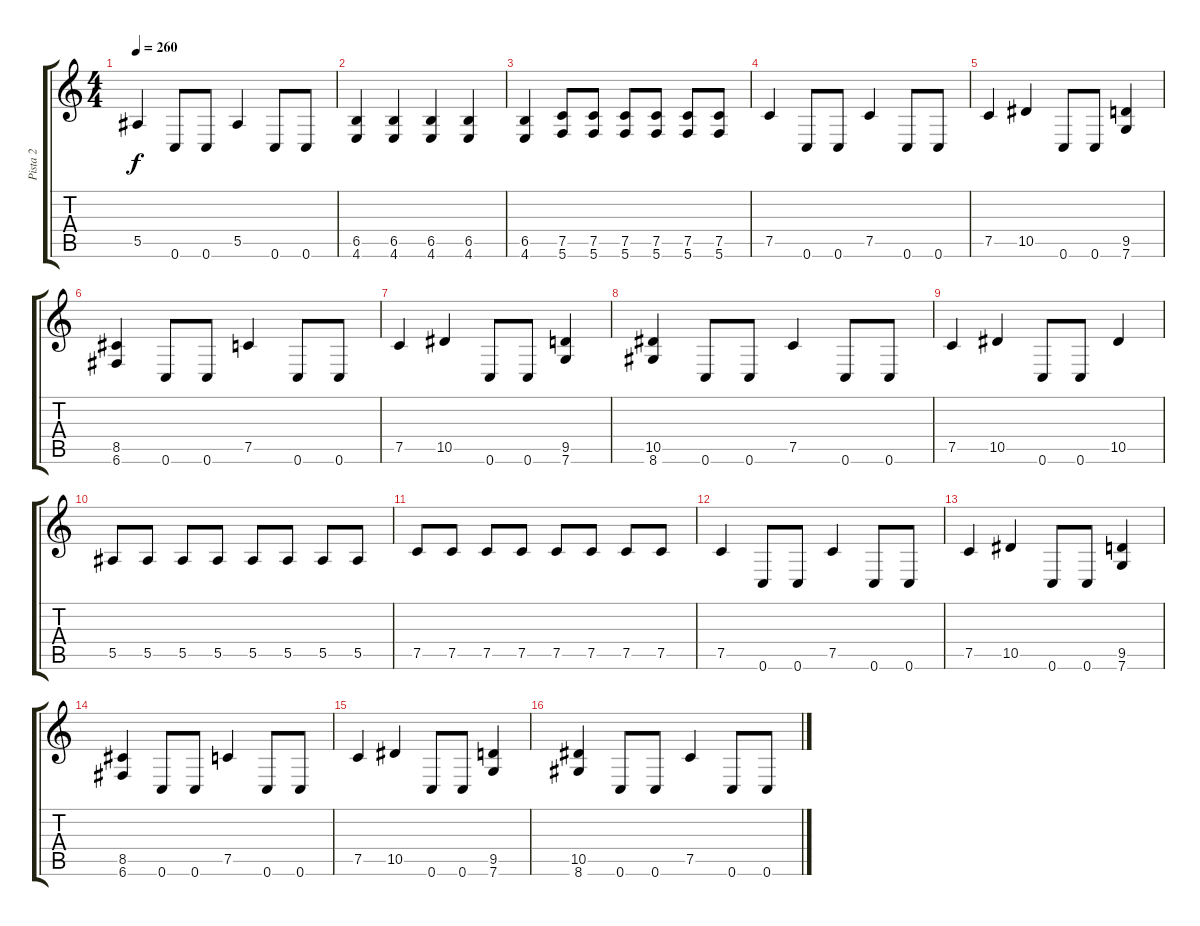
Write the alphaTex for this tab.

\track ("Pista 2" "Pista 2") {instrument distortionguitar}
\staff {score tabs}
\tuning (C4 G3 Eb3 Bb2 F2 C2) {hide}
\ts (4 4)
\tempo 260
\clef g2
\ks c
5.5.4{dy f} 0.6.8 0.6.8 5.5.4 0.6.8 0.6.8 |
(6.5 4.6).4 (6.5 4.6).4 (6.5 4.6).4 (6.5 4.6).4 |
(6.5 4.6).4 (7.5 5.6).8 (7.5 5.6).8 (7.5 5.6).8 (7.5 5.6).8 (7.5 5.6).8 (7.5 5.6).8 |
7.5.4 0.6.8 0.6.8 7.5.4 0.6.8 0.6.8 |
7.5.4 10.5.4 0.6.8 0.6.8 (9.5 7.6).4 |
(8.5 6.6).4 0.6.8 0.6.8 7.5.4 0.6.8 0.6.8 |
7.5.4 10.5.4 0.6.8 0.6.8 (9.5 7.6).4 |
(10.5 8.6).4 0.6.8 0.6.8 7.5.4 0.6.8 0.6.8 |
7.5.4 10.5.4 0.6.8 0.6.8 10.5.4 |
5.5.8 5.5.8 5.5.8 5.5.8 5.5.8 5.5.8 5.5.8 5.5.8 |
7.5.8 7.5.8 7.5.8 7.5.8 7.5.8 7.5.8 7.5.8 7.5.8 |
7.5.4 0.6.8 0.6.8 7.5.4 0.6.8 0.6.8 |
7.5.4 10.5.4 0.6.8 0.6.8 (9.5 7.6).4 |
(8.5 6.6).4 0.6.8 0.6.8 7.5.4 0.6.8 0.6.8 |
7.5.4 10.5.4 0.6.8 0.6.8 (9.5 7.6).4 |
(10.5 8.6).4 0.6.8 0.6.8 7.5.4 0.6.8 0.6.8
